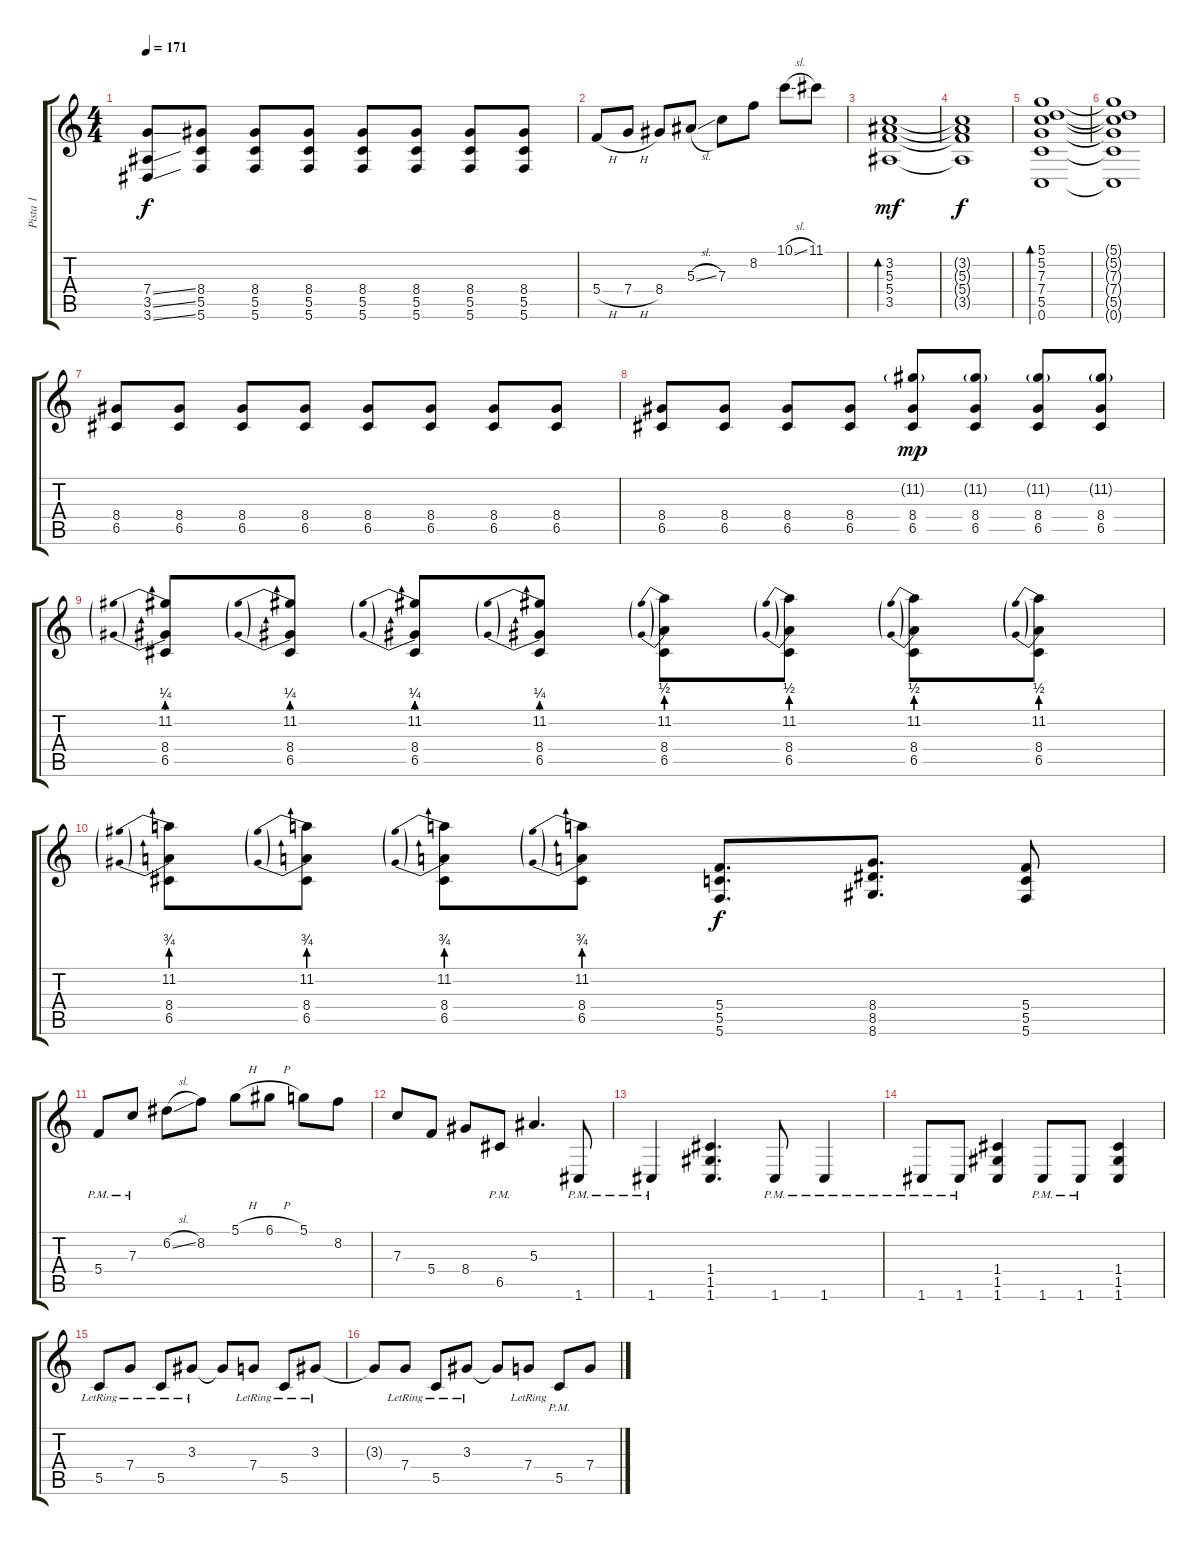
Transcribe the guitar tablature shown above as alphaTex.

\track ("Pista 1" "Pista 1") {instrument distortionguitar}
\staff {score tabs}
\tuning (D4 A3 F3 C3 G2 C2) {hide}
\ts (4 4)
\tempo 171
\clef g2
\ks c
(7.4{ss} 3.5{ss} 3.6{ss}).8{dy f} (8.4 5.5 5.6).8 (8.4 5.5 5.6).8 (8.4 5.5 5.6).8 (8.4 5.5 5.6).8 (8.4 5.5 5.6).8 (8.4 5.5 5.6).8 (8.4 5.5 5.6).8 |
5.4{h}.8 7.4{h}.8 8.4.8 5.3{sl}.8 7.3.8 8.2.8 10.1{sl}.8 11.1.8 |
(3.2 5.3 5.4 3.5).1{bd 60 dy mf} |
(3.2{t} 5.3{t} 5.4{t} 3.5{t}).1{dy f} |
(5.1 5.2 7.3 7.4 5.5 0.6).1{bd 120} |
(5.1{t} 5.2{t} 7.3{t} 7.4{t} 5.5{t} 0.6{t}).1 |
(8.4 6.5).8 (8.4 6.5).8 (8.4 6.5).8 (8.4 6.5).8 (8.4 6.5).8 (8.4 6.5).8 (8.4 6.5).8 (8.4 6.5).8 |
(8.4 6.5).8 (8.4 6.5).8 (8.4 6.5).8 (8.4 6.5).8 (11.2{g} 8.4 6.5).8{dy mp} (11.2{g} 8.4 6.5).8 (11.2{g} 8.4 6.5).8 (11.2{g} 8.4 6.5).8 |
(11.2{be (prebend 0 1 60 1)} 8.4{be (prebend 0 1 60 1)} 6.5).8 (11.2{be (prebend 0 1 60 1)} 8.4{be (prebend 0 1 60 1)} 6.5).8 (11.2{be (prebend 0 1 60 1)} 8.4{be (prebend 0 1 60 1)} 6.5).8 (11.2{be (prebend 0 1 60 1)} 8.4{be (prebend 0 1 60 1)} 6.5).8 (11.2{be (prebend 0 2 60 2)} 8.4{be (prebend 0 2 60 2)} 6.5).8 (11.2{be (prebend 0 2 60 2)} 8.4{be (prebend 0 2 60 2)} 6.5).8 (11.2{be (prebend 0 2 60 2)} 8.4{be (prebend 0 2 60 2)} 6.5).8 (11.2{be (prebend 0 2 60 2)} 8.4{be (prebend 0 2 60 2)} 6.5).8 |
(11.2{be (prebend 0 3 60 3)} 8.4{be (prebend 0 3 60 3)} 6.5).8 (11.2{be (prebend 0 3 60 3)} 8.4{be (prebend 0 3 60 3)} 6.5).8 (11.2{be (prebend 0 3 60 3)} 8.4{be (prebend 0 3 60 3)} 6.5).8 (11.2{be (prebend 0 3 60 3)} 8.4{be (prebend 0 3 60 3)} 6.5).8 (5.4 5.5 5.6).8{d dy f} (8.4 8.5 8.6).8{d} (5.4 5.5 5.6).8 |
5.4{pm}.8 7.3{pm}.8 6.2{sl}.8 8.2.8 5.1{h}.8 6.1{h}.8 5.1.8 8.2.8 |
7.3.8 5.4.8 8.4.8 6.5{pm}.8 5.3.4{d} 1.6{pm}.8 |
1.6{pm}.4 (1.4 1.5 1.6).4{d} 1.6{pm}.8 1.6{pm}.4 |
1.6{pm}.8 1.6{pm}.8 (1.4 1.5 1.6).4 1.6{pm}.8 1.6{pm}.8 (1.4 1.5 1.6).4 |
5.5{lr}.8 7.4{lr}.8 5.5{lr}.8 3.3{lr}.8 3.3{t}.8 7.4{lr}.8 5.5{lr}.8 3.3{lr}.8 |
3.3{t}.8 7.4{lr}.8 5.5{lr}.8 3.3{lr}.8 3.3{t}.8 7.4{lr}.8 5.5{pm}.8 7.4.8
